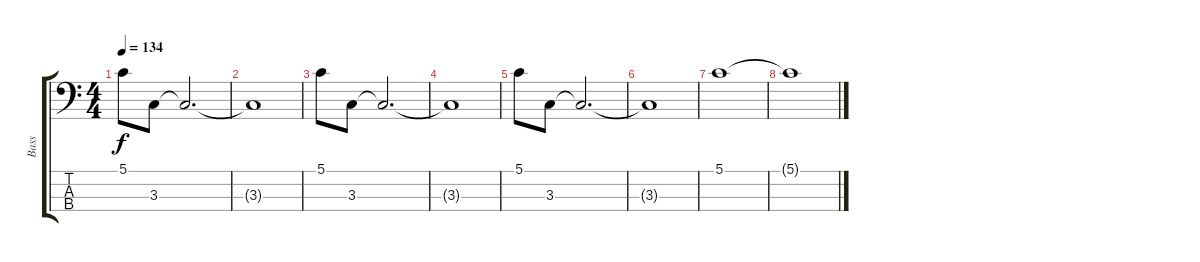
\track ("Bass" "Bass") {instrument electricbassfinger}
\staff {score tabs}
\tuning (G2 D2 A1 E1) {hide}
\ts (4 4)
\tempo 134
\clef f4
\ks c
5.1.8{dy f} 3.3.8 3.3{t}.2{d} |
3.3{t}.1 |
5.1.8 3.3.8 3.3{t}.2{d} |
3.3{t}.1 |
5.1.8 3.3.8 3.3{t}.2{d} |
3.3{t}.1 |
5.1.1 |
5.1{t}.1
